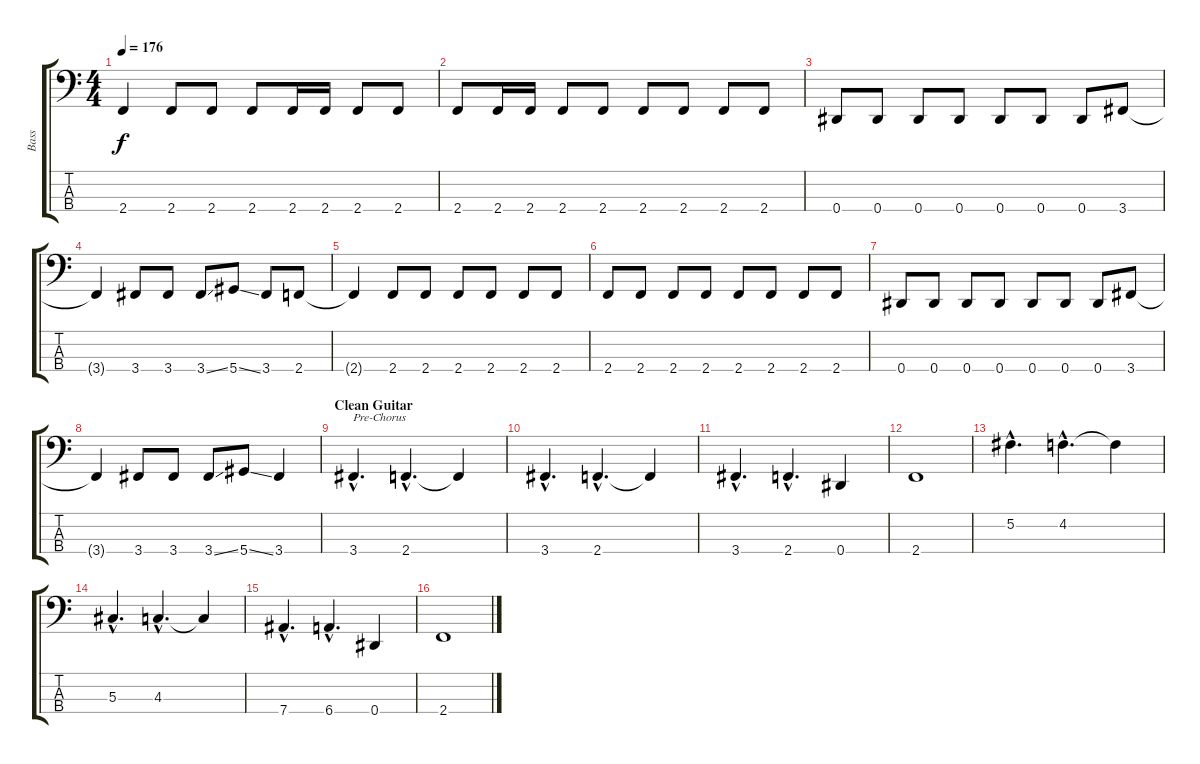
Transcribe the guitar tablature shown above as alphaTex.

\track ("Bass" "Bass") {instrument electricbassfinger}
\staff {score tabs}
\tuning (Gb2 Db2 Ab1 Eb1) {hide}
\ts (4 4)
\tempo 176
\clef f4
\ks c
2.4{t}.4{dy f} 2.4.8 2.4.8 2.4.8 2.4.16 2.4.16 2.4.8 2.4.8 |
2.4.8 2.4.16 2.4.16 2.4.8 2.4.8 2.4.8 2.4.8 2.4.8 2.4.8 |
0.4.8 0.4.8 0.4.8 0.4.8 0.4.8 0.4.8 0.4.8 3.4.8 |
3.4{t}.4 3.4.8 3.4.8 3.4{ss}.8 5.4{ss}.8 3.4.8 2.4.8 |
2.4{t}.4 2.4.8 2.4.8 2.4.8 2.4.8 2.4.8 2.4.8 |
2.4.8 2.4.8 2.4.8 2.4.8 2.4.8 2.4.8 2.4.8 2.4.8 |
0.4.8 0.4.8 0.4.8 0.4.8 0.4.8 0.4.8 0.4.8 3.4.8 |
3.4{t}.4 3.4.8 3.4.8 3.4{ss}.8 5.4{ss}.8 3.4.4 |
\section ("" "Clean Guitar")
3.4{hac}.4{d txt "Pre-Chorus"} 2.4{hac}.4{d} 2.4{t}.4 |
3.4{hac}.4{d} 2.4{hac}.4{d} 2.4{t}.4 |
3.4{hac}.4{d} 2.4{hac}.4{d} 0.4.4 |
2.4.1 |
5.2{hac}.4{d} 4.2{hac}.4{d} 4.2{t}.4 |
5.3{hac}.4{d} 4.3{hac}.4{d} 4.3{t}.4 |
7.4{hac}.4{d} 6.4{hac}.4{d} 0.4.4 |
2.4.1
